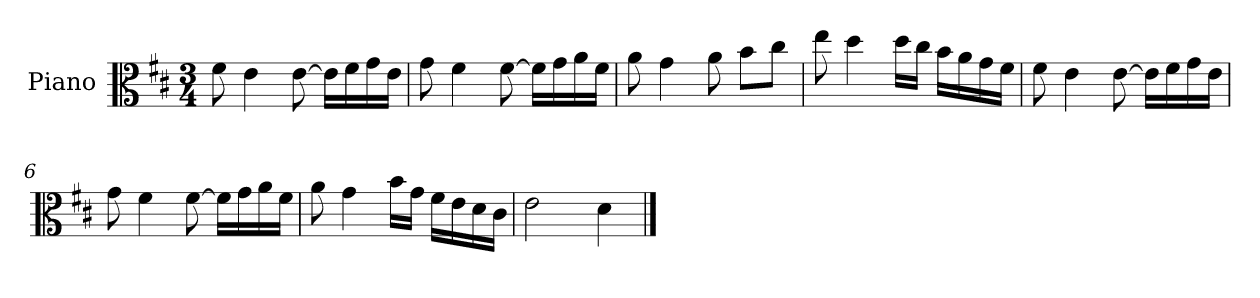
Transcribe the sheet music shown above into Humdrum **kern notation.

**kern
*part1
*staff1
*I"Piano
*I'Pno
*clefC3
*k[f#c#]
*D:
*M3/4
=1
8f#\
4e\
[8e\
16e\LL]
16f#\
16g\
16e\JJ
=2
8g\
4f#\
[8f#\
16f#\LL]
16g\
16a\
16f#\JJ
=3
8a\
4g\
8a\
8b\L
8cc#\J
=4
8ee\
4dd\
16dd\LL
16cc#\JJ
16b\LL
16a\
16g\
16f#\JJ
=5
8f#\
4e\
[8e\
16e\LL]
16f#\
16g\
16e\JJ
=6
8g\
4f#\
[8f#\
16f#\LL]
16g\
16a\
16f#\JJ
=7
8a\
4g\
16b\LL
16g\JJ
16f#\LL
16e\
16d\
16c#\JJ
=8
2e\
4d\
==
*-
